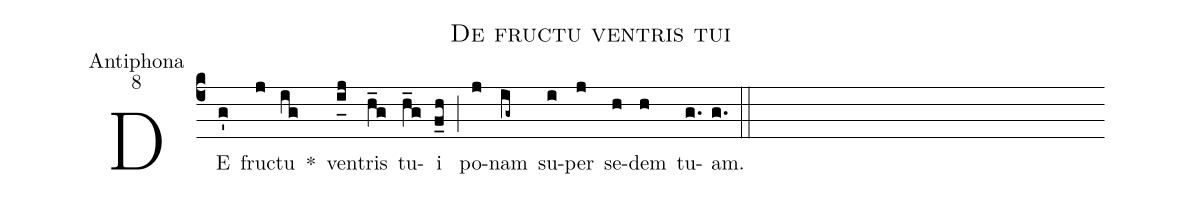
name:De fructu ventris tui;
office-part:Antiphona;
mode:8;
%%
(c4) DE(g') fru(j)ctu(ig) *() ven(i_[uh:l]j)tris(h_g) tu(h_g)i(f_h) (;) po(j)nam(ig~) su(i)per(j) se(h)dem(h) tu(g.)am.(g.) (::)

%<eu>E(j) u(j) o(i) u(j) a(h) e.</eu>(g.) (::)
